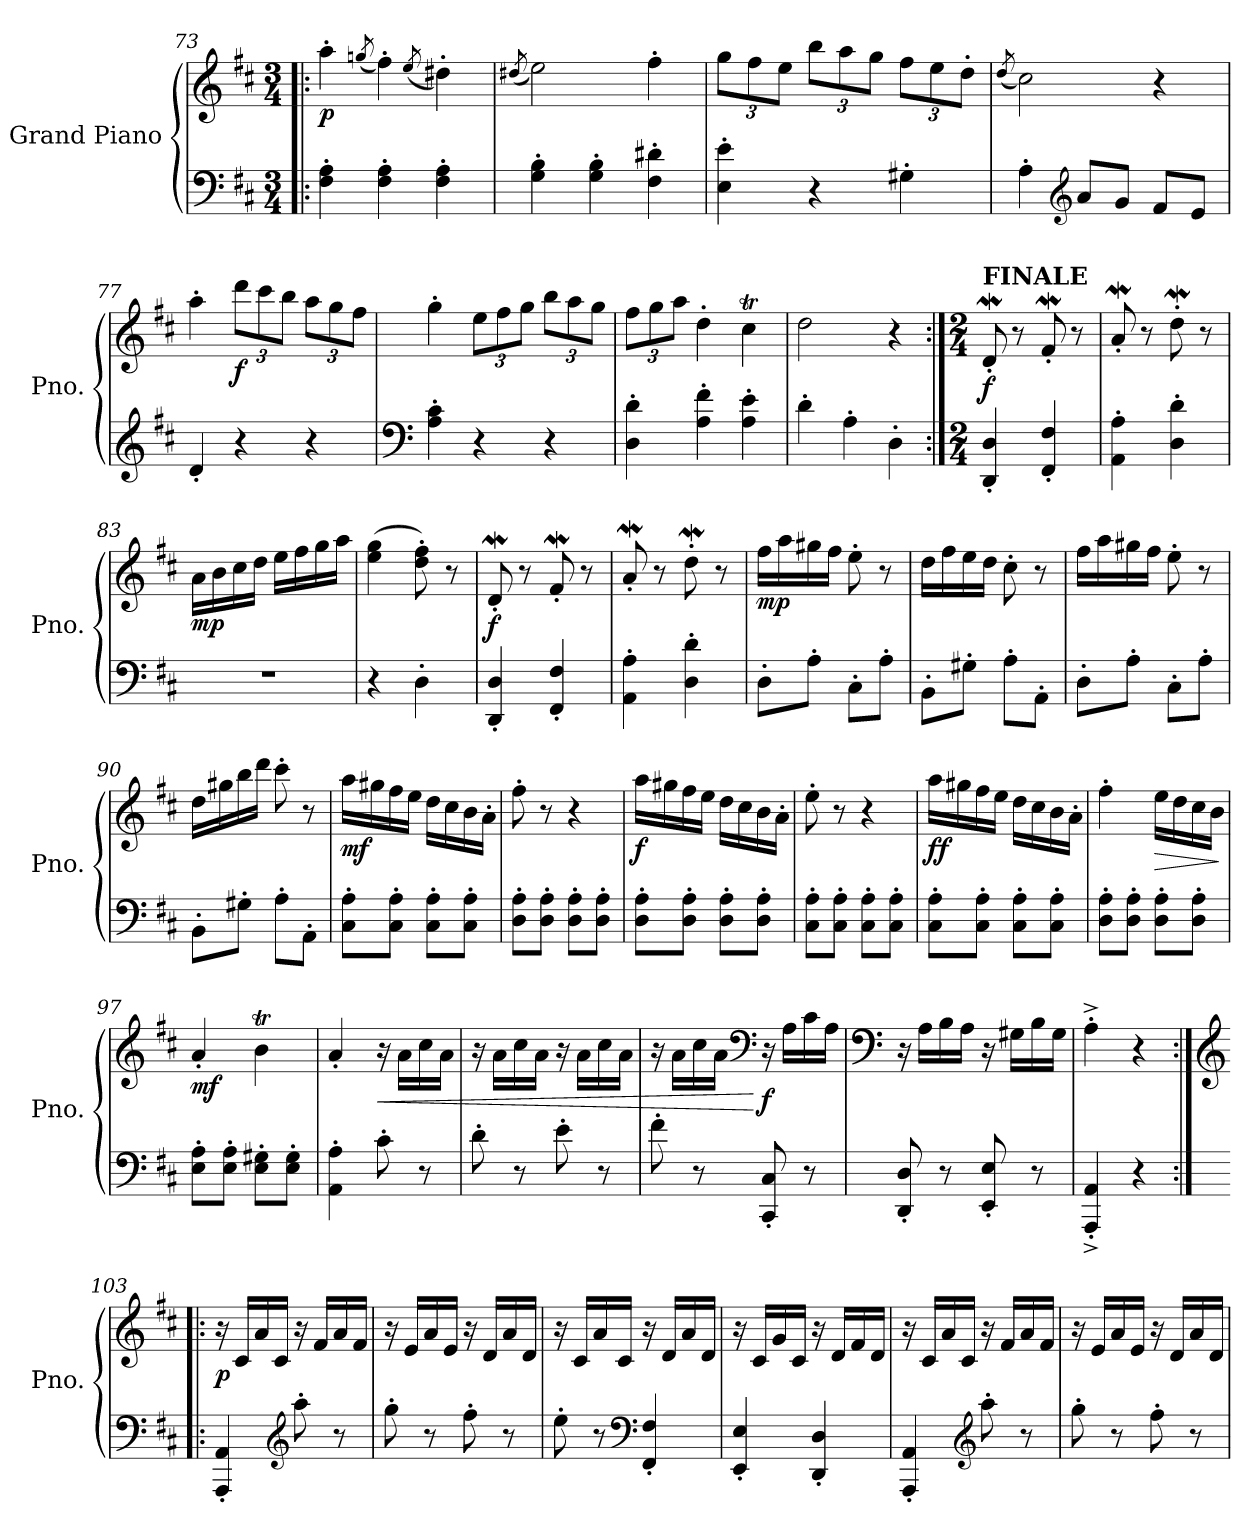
**kern	**kern	**dynam
*part1	*part1	*part1
*staff2	*staff1	*staff1/2
*I"Grand Piano	*	*
*I'Pno.	*	*
!!LO:LB:g=z
*clefF4	*clefG2	*
*k[f#c#]	*k[f#c#]	*
*M3/4	*M3/4	*
=73!|:	=73!|:	=73!|:
!	!	!LO:DY:b
4F#\' 4A\'	4aa'\	p
.	(8qggn/	.
4F#\' 4A\'	4ff#'\)	.
.	(8qee/	.
4F#\' 4A\'	4dd#X'\)	.
=74	=74	=74
.	(8qdd#X/	.
4G\' 4B\'	2ee\)	.
4G\' 4B\'	.	.
4F#\' 4d#X\'	4ff#'\	.
=75	=75	=75
*	*Xbrackettup	*
4E\' 4e\'	12gg\L	.
.	12ff#\	.
.	12ee\J	.
4r	12bb\L	.
.	12aa\	.
.	12gg\J	.
4G#X'\	12ff#\L	.
.	12ee\	.
.	12dd'\J	.
=76	=76	=76
.	(8qdd/	.
4A'\	2cc#\)	.
*clefG2	*	*
8a/L	.	.
8g/J	.	.
8f#/L	4r	.
8e/J	.	.
!!LO:LB:g=z
=77	=77	=77
4d'/	4aa'\	.
!	!	!LO:DY:b
4r	12ddd\L	f
.	12ccc#\	.
.	12bb\J	.
4r	12aa\L	.
.	12gg\	.
.	12ff#\J	.
=78	=78	=78
*clefF4	*	*
4A\' 4c#\'	4gg'\	.
4r	12ee\L	.
.	12ff#\	.
.	12gg\J	.
4r	12bb\L	.
.	12aa\	.
.	12gg\J	.
=79	=79	=79
4D\' 4d\'	12ff#\L	.
.	12gg\	.
.	12aa\J	.
4A\' 4f#\'	4dd'\	.
4A\' 4e\'	4cc#t\	.
=80	=80	=80
4d'\	2dd\	.
4A'\	.	.
4D'\	4r	.
!!LO:PB:g=z
=81:|!	=81:|!	=81:|!
*M2/4	*M2/4	*
!	!LO:TX:a:B:t=FINALE	!
!	!	!LO:DY:b
4DD/' 4D/'	8dw'/	f
.	8r	.
4FF#/' 4F#/'	8f#W'/	.
.	8r	.
=82	=82	=82
4AA\' 4A\'	8aW'/	.
.	8r	.
4D\' 4d\'	8ddw'\	.
.	8r	.
=83	=83	=83
!	!	!LO:DY:b
2r	16a\LL	mp
.	16b\	.
.	16cc#\	.
.	16dd\JJ	.
.	16ee\LL	.
.	16ff#\	.
.	16gg\	.
.	16aa\JJ	.
=84	=84	=84
4r	(4ee\ 4gg\	.
4D'\	8dd\' 8ff#\')	.
.	8r	.
=85	=85	=85
!	!	!LO:DY:b
4DD/' 4D/'	8dw'/	f
.	8r	.
4FF#/' 4F#/'	8f#W'/	.
.	8r	.
=86	=86	=86
4AA\' 4A\'	8aW'/	.
.	8r	.
4D\' 4d\'	8ddw'\	.
.	8r	.
!!LO:LB:g=z
=87	=87	=87
!	!	!LO:DY:b
8D'\L	16ff#\LL	mp
.	16aa\	.
8A'\J	16gg#X\	.
.	16ff#\JJ	.
8C#'\L	8ee'\	.
8A'\J	8r	.
=88	=88	=88
8BB'\L	16dd\LL	.
.	16ff#\	.
8G#X'\J	16ee\	.
.	16dd\JJ	.
8A'\L	8cc#'\	.
8AA'\J	8r	.
=89	=89	=89
8D'\L	16ff#\LL	.
.	16aa\	.
8A'\J	16gg#X\	.
.	16ff#\JJ	.
8C#'\L	8ee'\	.
8A'\J	8r	.
=90	=90	=90
8BB'\L	16dd\LL	.
.	16gg#X\	.
8G#X'\J	16bb\	.
.	16ddd\JJ	.
8A'\L	8ccc#'\	.
8AA'\J	8r	.
=91	=91	=91
!	!	!LO:DY:b
8C#\' 8A\'L	16aa\LL	mf
.	16gg#X\	.
8C#\' 8A\'J	16ff#\	.
.	16ee\JJ	.
8C#\' 8A\'L	16dd\LL	.
.	16cc#\	.
8C#\' 8A\'J	16b\	.
.	16a'\JJ	.
!!LO:LB:g=z
=92	=92	=92
8D\' 8A\'L	8ff#'\	.
8D\' 8A\'J	8r	.
8D\' 8A\'L	4r	.
8D\' 8A\'J	.	.
=93	=93	=93
!	!	!LO:DY:b
8D\' 8A\'L	16aa\LL	f
.	16gg#X\	.
8D\' 8A\'J	16ff#\	.
.	16ee\JJ	.
8D\' 8A\'L	16dd\LL	.
.	16cc#\	.
8D\' 8A\'J	16b\	.
.	16a'\JJ	.
=94	=94	=94
8C#\' 8A\'L	8ee'\	.
8C#\' 8A\'J	8r	.
8C#\' 8A\'L	4r	.
8C#\' 8A\'J	.	.
=95	=95	=95
!	!	!LO:DY:b
8C#\' 8A\'L	16aa\LL	ff
.	16gg#X\	.
8C#\' 8A\'J	16ff#\	.
.	16ee\JJ	.
8C#\' 8A\'L	16dd\LL	.
.	16cc#\	.
8C#\' 8A\'J	16b\	.
.	16a'\JJ	.
=96	=96	=96
8D\' 8A\'L	4ff#'\	.
8D\' 8A\'J	.	.
!	!	!LO:HP:b
8D\' 8A\'L	16ee\LL	>
.	16dd\	.
8D\' 8A\'J	16cc#\	.
.	16b\JJ	.
.	.	]
=97	=97	=97
!	!	!LO:DY:b
8E\' 8A\'L	4a'/	mf
8E\' 8A\'J	.	.
8E\' 8G#X\'L	4bT\	.
8E\' 8G#\'J	.	.
!!LO:LB:g=z
=98	=98	=98
4AA\' 4A\'	4a'/	.
!	!	!LO:HP:b
8c#'\	16r	<
.	16a\LL	.
8r	16cc#\	.
.	16a\JJ	.
=99	=99	=99
8d'\	16r	.
.	16a\LL	.
8r	16cc#\	.
.	16a\JJ	.
8e'\	16r	.
.	16a\LL	.
8r	16cc#\	.
.	16a\JJ	.
=100	=100	=100
8f#'\	16r	.
.	16a\LL	.
8r	16cc#\	.
.	16a\JJ	.
*	*clefF4	*
!	!	!LO:DY:n=1:b
8CC#/' 8C#/'	16r	[ f
.	16A\LL	.
8r	16c#\	.
.	16A\JJ	.
=101	=101	=101
*	*clefF4	*
8DD/' 8D/'	16r	.
.	16A\LL	.
8r	16B\	.
.	16A\JJ	.
8EE/' 8E/'	16r	.
.	16G#X\LL	.
8r	16B\	.
.	16G#\JJ	.
=102	=102	=102
4AAA/'^ 4AA/'^	4A'^\	.
4r	4r	.
!!LO:LB:g=z
=103:|!|:	=103:|!|:	=103:|!|:
*	*clefG2	*
!	!	!LO:DY:b
4AAA/' 4AA/'	16r	p
.	16c#/LL	.
.	16a/	.
.	16c#/JJ	.
*clefG2	*	*
8aa'\	16r	.
.	16f#/LL	.
8r	16a/	.
.	16f#/JJ	.
=104	=104	=104
8gg'\	16r	.
.	16e/LL	.
8r	16a/	.
.	16e/JJ	.
8ff#'\	16r	.
.	16d/LL	.
8r	16a/	.
.	16d/JJ	.
=105	=105	=105
8ee'\	16r	.
.	16c#/LL	.
8r	16a/	.
.	16c#/JJ	.
*clefF4	*	*
4FF#/' 4F#/'	16r	.
.	16d/LL	.
.	16a/	.
.	16d/JJ	.
=106	=106	=106
4EE/' 4E/'	16r	.
.	16c#/LL	.
.	16g/	.
.	16c#/JJ	.
4DD/' 4D/'	16r	.
.	16d/LL	.
.	16f#/	.
.	16d/JJ	.
=107	=107	=107
4AAA/' 4AA/'	16r	.
.	16c#/LL	.
.	16a/	.
.	16c#/JJ	.
*clefG2	*	*
8aa'\	16r	.
.	16f#/LL	.
8r	16a/	.
.	16f#/JJ	.
!!LO:LB:g=z
=108	=108	=108
8gg'\	16r	.
.	16e/LL	.
8r	16a/	.
.	16e/JJ	.
8ff#'\	16r	.
.	16d/LL	.
8r	16a/	.
.	16d/JJ	.
=	=	=
*-	*-	*-
